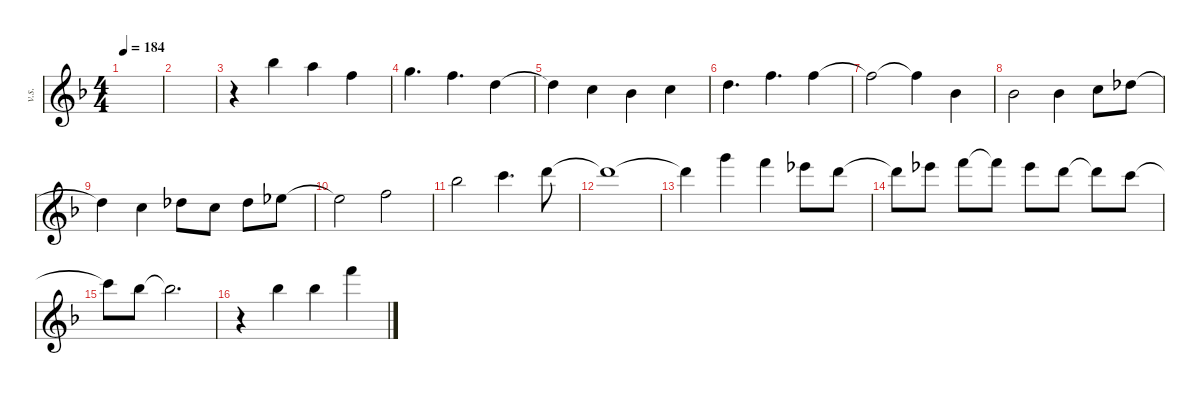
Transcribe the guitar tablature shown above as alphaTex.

\defaultSystemsLayout 4
\hideDynamics
\bracketExtendMode nobrackets
\otherSystemsTrackNameOrientation horizontal
\track ("Vocal Soon" "v.s.") {instrument distortionguitar}
\staff {score}
\tuning (D4 A3 F3 C3 G2 C2)
\ts (4 4)
\tempo 184
\clef g2
\ks dminor
|
|
r.4 8.1.4 7.1.4 3.1.4 |
5.1.4{d} 3.1.4{d} 0.1.4 |
0.1{t}.4 3.2.4 1.2.4 3.2.4 |
0.1.4{d} 3.1.4{d} 3.1.4 |
3.1{t}.2 3.1{t}.4 1.2.4 |
1.2.2 1.2.4 3.2.8 4.2.8 |
4.2{t}.4 3.2.4 4.2.8 3.2.8 4.2.8 1.1.8 |
1.1{t}.2 3.1.2 |
8.1.2 10.1.4{d} 12.1.8 |
12.1{t}.1 |
12.1{t}.4 17.1.4 15.1.4 13.1.8 12.1.8 |
12.1{t}.8 13.1.8 15.1.8 15.1{t}.8 13.1.8 12.1.8 12.1{t}.8 10.1.8 |
10.1{t}.8 8.1.8 8.1{t}.2{d} |
r.4 8.1.4 8.1.4 15.1.4
